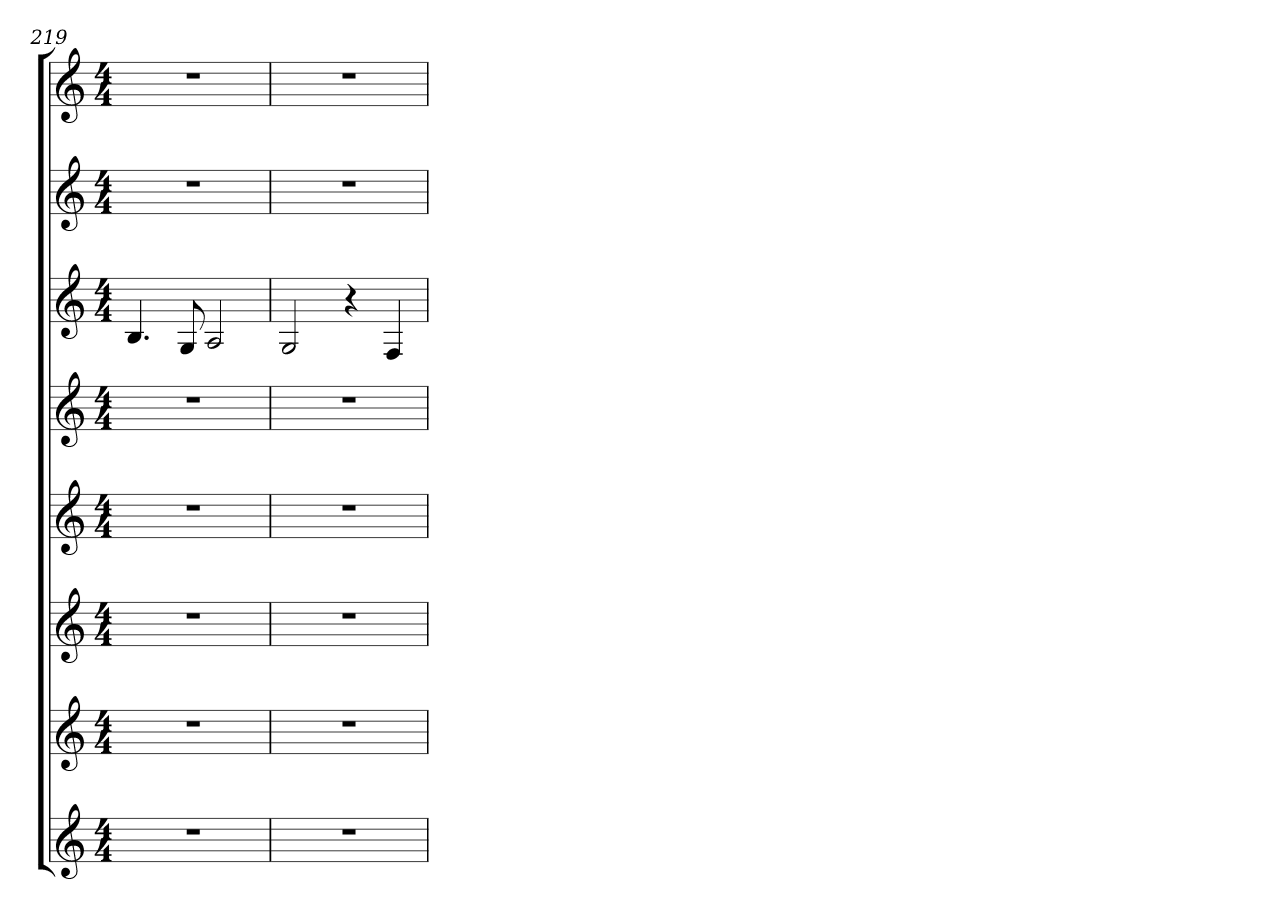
**kern	**kern	**kern	**kern	**kern	**kern	**kern	**kern
*part8	*part7	*part6	*part5	*part4	*part3	*part2	*part1
*staff8	*staff7	*staff6	*staff5	*staff4	*staff3	*staff2	*staff1
*clefG2	*clefG2	*clefG2	*clefG2	*clefG2	*clefG2	*clefG2	*clefG2
*k[]	*k[]	*k[]	*k[]	*k[]	*k[]	*k[]	*k[]
*M4/4	*M4/4	*M4/4	*M4/4	*M4/4	*M4/4	*M4/4	*M4/4
=219	=219	=219	=219	=219	=219	=219	=219
1r	1r	1r	1r	1r	4.B/	1r	1r
.	.	.	.	.	8G/	.	.
.	.	.	.	.	2A/	.	.
=220	=220	=220	=220	=220	=220	=220	=220
1r	1r	1r	1r	1r	2G/	1r	1r
.	.	.	.	.	4r	.	.
.	.	.	.	.	4F/	.	.
=	=	=	=	=	=	=	=
*-	*-	*-	*-	*-	*-	*-	*-
